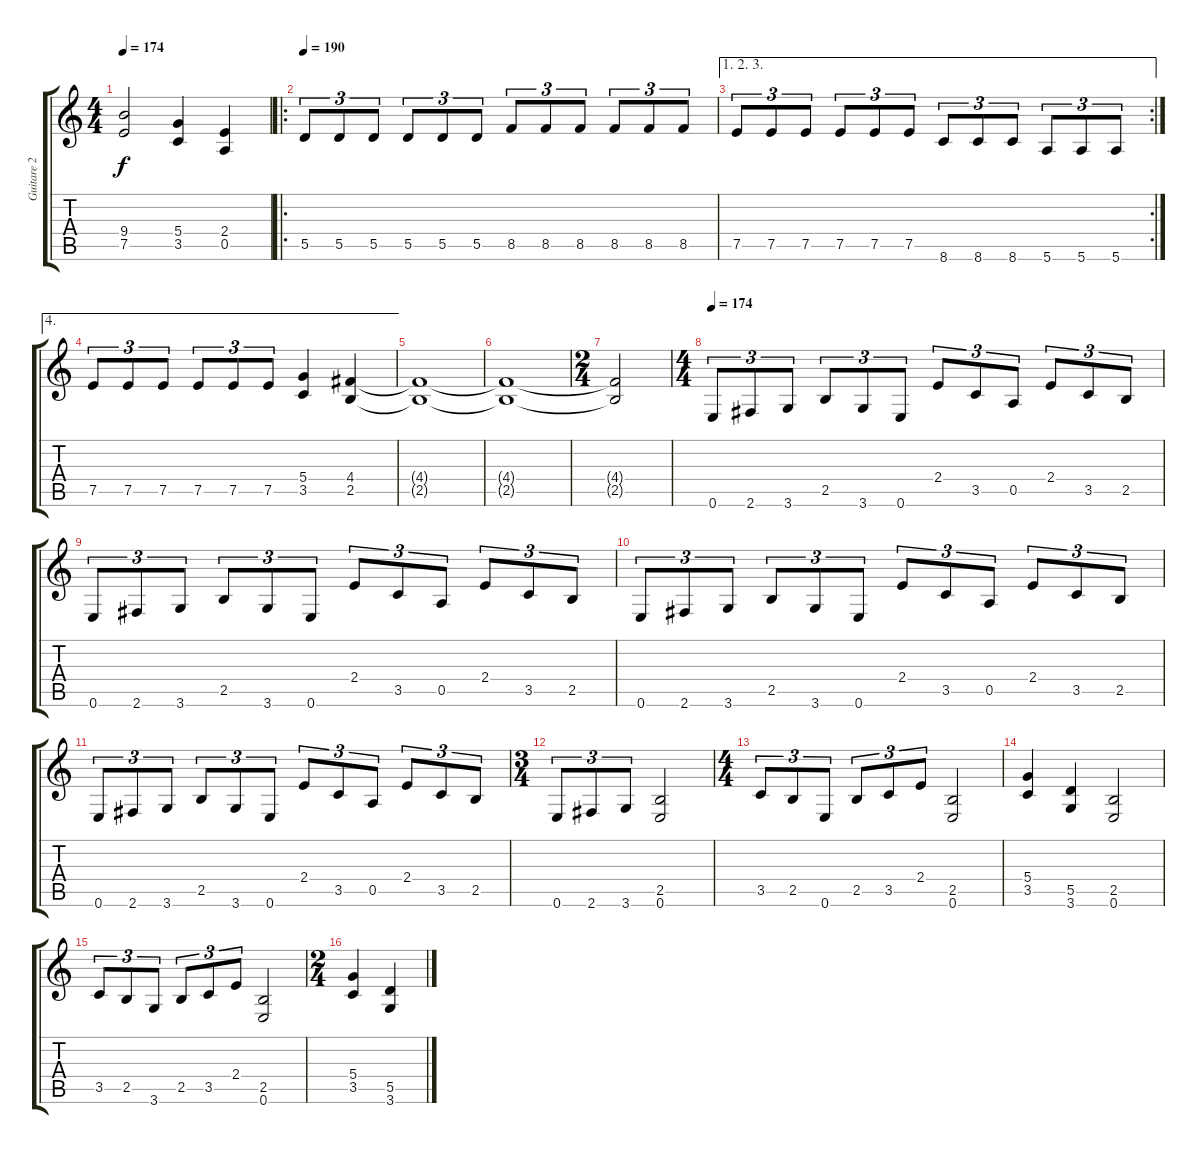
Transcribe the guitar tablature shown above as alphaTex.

\track ("Guitare 2" "Guitare 2") {instrument distortionguitar}
\staff {score tabs}
\tuning (E4 B3 G3 D3 A2 E2) {hide}
\ts (4 4)
\tempo 174
\clef g2
\ks c
(9.4 7.5).2{dy f} (5.4 3.5).4 (2.4 0.5).4 |
\ro
\tempo 190
5.5.8{tu (3 2)} 5.5.8{tu (3 2)} 5.5.8{tu (3 2)} 5.5.8{tu (3 2)} 5.5.8{tu (3 2)} 5.5.8{tu (3 2)} 8.5.8{tu (3 2)} 8.5.8{tu (3 2)} 8.5.8{tu (3 2)} 8.5.8{tu (3 2)} 8.5.8{tu (3 2)} 8.5.8{tu (3 2)} |
\ae (1 2 3)
\rc 2
7.5.8{tu (3 2)} 7.5.8{tu (3 2)} 7.5.8{tu (3 2)} 7.5.8{tu (3 2)} 7.5.8{tu (3 2)} 7.5.8{tu (3 2)} 8.6.8{tu (3 2)} 8.6.8{tu (3 2)} 8.6.8{tu (3 2)} 5.6.8{tu (3 2)} 5.6.8{tu (3 2)} 5.6.8{tu (3 2)} |
\ae 4
7.5.8{tu (3 2)} 7.5.8{tu (3 2)} 7.5.8{tu (3 2)} 7.5.8{tu (3 2)} 7.5.8{tu (3 2)} 7.5.8{tu (3 2)} (5.4 3.5).4 (4.4 2.5).4 |
(4.4{t} 2.5{t}).1 |
(4.4{t} 2.5{t}).1 |
\ts (2 4)
(4.4{t} 2.5{t}).2 |
\ts (4 4)
\tempo 174
0.6.8{tu (3 2)} 2.6.8{tu (3 2)} 3.6.8{tu (3 2)} 2.5.8{tu (3 2)} 3.6.8{tu (3 2)} 0.6.8{tu (3 2)} 2.4.8{tu (3 2)} 3.5.8{tu (3 2)} 0.5.8{tu (3 2)} 2.4.8{tu (3 2)} 3.5.8{tu (3 2)} 2.5.8{tu (3 2)} |
0.6.8{tu (3 2)} 2.6.8{tu (3 2)} 3.6.8{tu (3 2)} 2.5.8{tu (3 2)} 3.6.8{tu (3 2)} 0.6.8{tu (3 2)} 2.4.8{tu (3 2)} 3.5.8{tu (3 2)} 0.5.8{tu (3 2)} 2.4.8{tu (3 2)} 3.5.8{tu (3 2)} 2.5.8{tu (3 2)} |
0.6.8{tu (3 2)} 2.6.8{tu (3 2)} 3.6.8{tu (3 2)} 2.5.8{tu (3 2)} 3.6.8{tu (3 2)} 0.6.8{tu (3 2)} 2.4.8{tu (3 2)} 3.5.8{tu (3 2)} 0.5.8{tu (3 2)} 2.4.8{tu (3 2)} 3.5.8{tu (3 2)} 2.5.8{tu (3 2)} |
0.6.8{tu (3 2)} 2.6.8{tu (3 2)} 3.6.8{tu (3 2)} 2.5.8{tu (3 2)} 3.6.8{tu (3 2)} 0.6.8{tu (3 2)} 2.4.8{tu (3 2)} 3.5.8{tu (3 2)} 0.5.8{tu (3 2)} 2.4.8{tu (3 2)} 3.5.8{tu (3 2)} 2.5.8{tu (3 2)} |
\ts (3 4)
0.6.8{tu (3 2)} 2.6.8{tu (3 2)} 3.6.8{tu (3 2)} (2.5 0.6).2 |
\ts (4 4)
3.5.8{tu (3 2)} 2.5.8{tu (3 2)} 0.6.8{tu (3 2)} 2.5.8{tu (3 2)} 3.5.8{tu (3 2)} 2.4.8{tu (3 2)} (2.5 0.6).2 |
(5.4 3.5).4 (5.5 3.6).4 (2.5 0.6).2 |
3.5.8{tu (3 2)} 2.5.8{tu (3 2)} 3.6.8{tu (3 2)} 2.5.8{tu (3 2)} 3.5.8{tu (3 2)} 2.4.8{tu (3 2)} (2.5 0.6).2 |
\ts (2 4)
(5.4 3.5).4 (5.5 3.6).4
